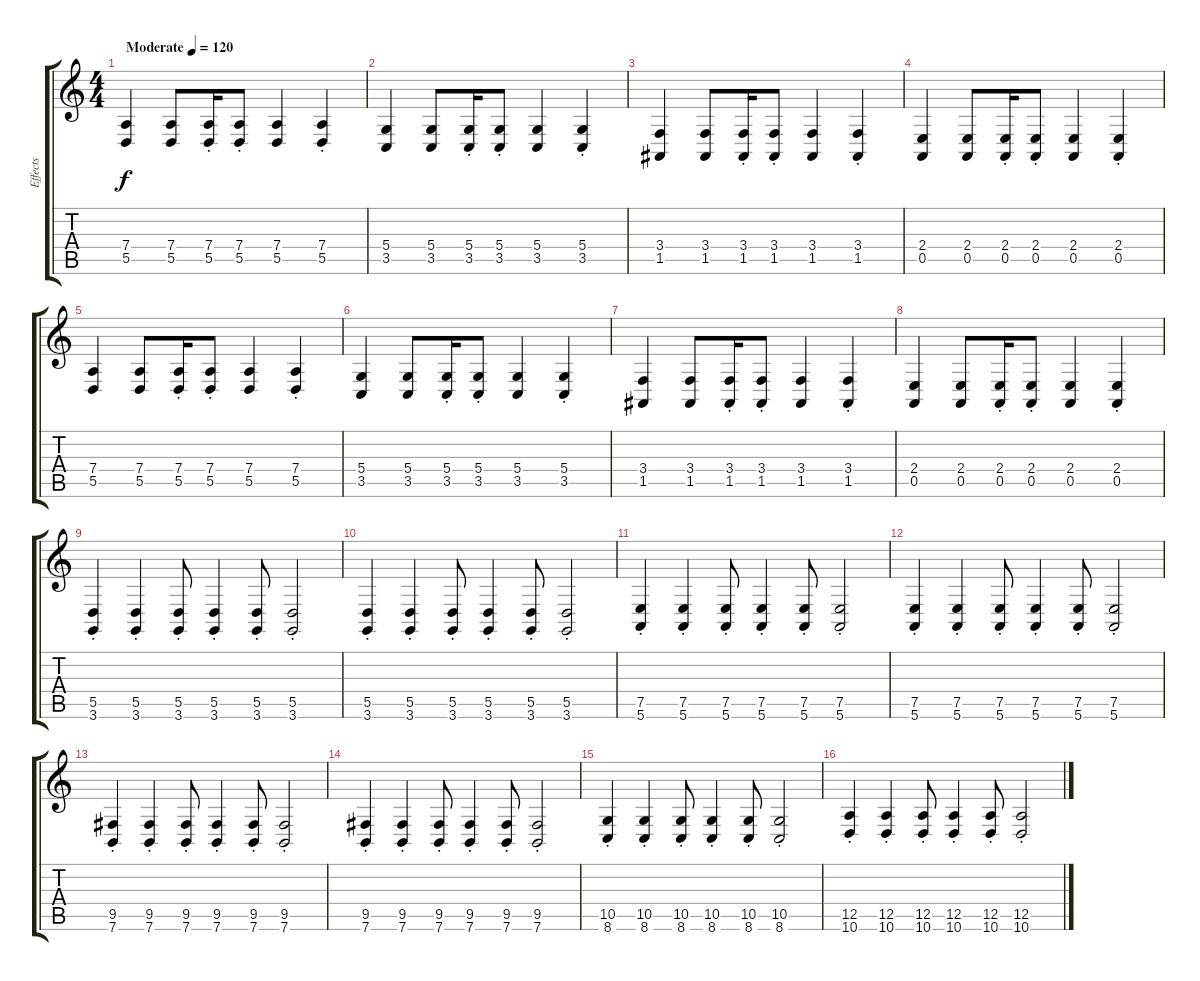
\track ("Effects" "Effects") {instrument lead8bassandlead}
\staff {score tabs}
\tuning (E4 B3 G3 D3 A2 E2) {hide}
\ts (4 4)
\tempo (120 "Moderate")
\clef g2
\ks c
(7.4 5.5).4{dy f instrument lead8bassandlead} (7.4 5.5).8 (7.4{st} 5.5{st}).16 (7.4{st} 5.5{st}).8 (7.4 5.5).4 (7.4{st} 5.5{st}).4 |
(5.4 3.5).4 (5.4 3.5).8 (5.4{st} 3.5{st}).16 (5.4{st} 3.5{st}).8 (5.4 3.5).4 (5.4{st} 3.5{st}).4 |
(3.4 1.5).4 (3.4 1.5).8 (3.4{st} 1.5{st}).16 (3.4{st} 1.5{st}).8 (3.4 1.5).4 (3.4{st} 1.5{st}).4 |
(2.4 0.5).4 (2.4 0.5).8 (2.4{st} 0.5{st}).16 (2.4{st} 0.5{st}).8 (2.4 0.5).4 (2.4{st} 0.5{st}).4 |
(7.4 5.5).4 (7.4 5.5).8 (7.4{st} 5.5{st}).16 (7.4{st} 5.5{st}).8 (7.4 5.5).4 (7.4{st} 5.5{st}).4 |
(5.4 3.5).4 (5.4 3.5).8 (5.4{st} 3.5{st}).16 (5.4{st} 3.5{st}).8 (5.4 3.5).4 (5.4{st} 3.5{st}).4 |
(3.4 1.5).4 (3.4 1.5).8 (3.4{st} 1.5{st}).16 (3.4{st} 1.5{st}).8 (3.4 1.5).4 (3.4{st} 1.5{st}).4 |
(2.4 0.5).4 (2.4 0.5).8 (2.4{st} 0.5{st}).16 (2.4{st} 0.5{st}).8 (2.4 0.5).4 (2.4{st} 0.5{st}).4 |
(5.5{st} 3.6{st}).4 (5.5{st} 3.6{st}).4 (5.5{st} 3.6{st}).8 (5.5{st} 3.6{st}).4 (5.5{st} 3.6{st}).8 (5.5{st} 3.6{st}).2 |
(5.5{st} 3.6{st}).4 (5.5{st} 3.6{st}).4 (5.5{st} 3.6{st}).8 (5.5{st} 3.6{st}).4 (5.5{st} 3.6{st}).8 (5.5{st} 3.6{st}).2 |
(7.5{st} 5.6{st}).4 (7.5{st} 5.6{st}).4 (7.5{st} 5.6{st}).8 (7.5{st} 5.6{st}).4 (7.5{st} 5.6{st}).8 (7.5{st} 5.6{st}).2 |
(7.5{st} 5.6{st}).4 (7.5{st} 5.6{st}).4 (7.5{st} 5.6{st}).8 (7.5{st} 5.6{st}).4 (7.5{st} 5.6{st}).8 (7.5{st} 5.6{st}).2 |
(9.5{st} 7.6{st}).4 (9.5{st} 7.6{st}).4 (9.5{st} 7.6{st}).8 (9.5{st} 7.6{st}).4 (9.5{st} 7.6{st}).8 (9.5{st} 7.6{st}).2 |
(9.5{st} 7.6{st}).4 (9.5{st} 7.6{st}).4 (9.5{st} 7.6{st}).8 (9.5{st} 7.6{st}).4 (9.5{st} 7.6{st}).8 (9.5{st} 7.6{st}).2 |
(10.5{st} 8.6{st}).4 (10.5{st} 8.6{st}).4 (10.5{st} 8.6{st}).8 (10.5{st} 8.6{st}).4 (10.5{st} 8.6{st}).8 (10.5{st} 8.6{st}).2 |
(12.5{st} 10.6{st}).4 (12.5{st} 10.6{st}).4 (12.5{st} 10.6{st}).8 (12.5{st} 10.6{st}).4 (12.5{st} 10.6{st}).8 (12.5{st} 10.6{st}).2
